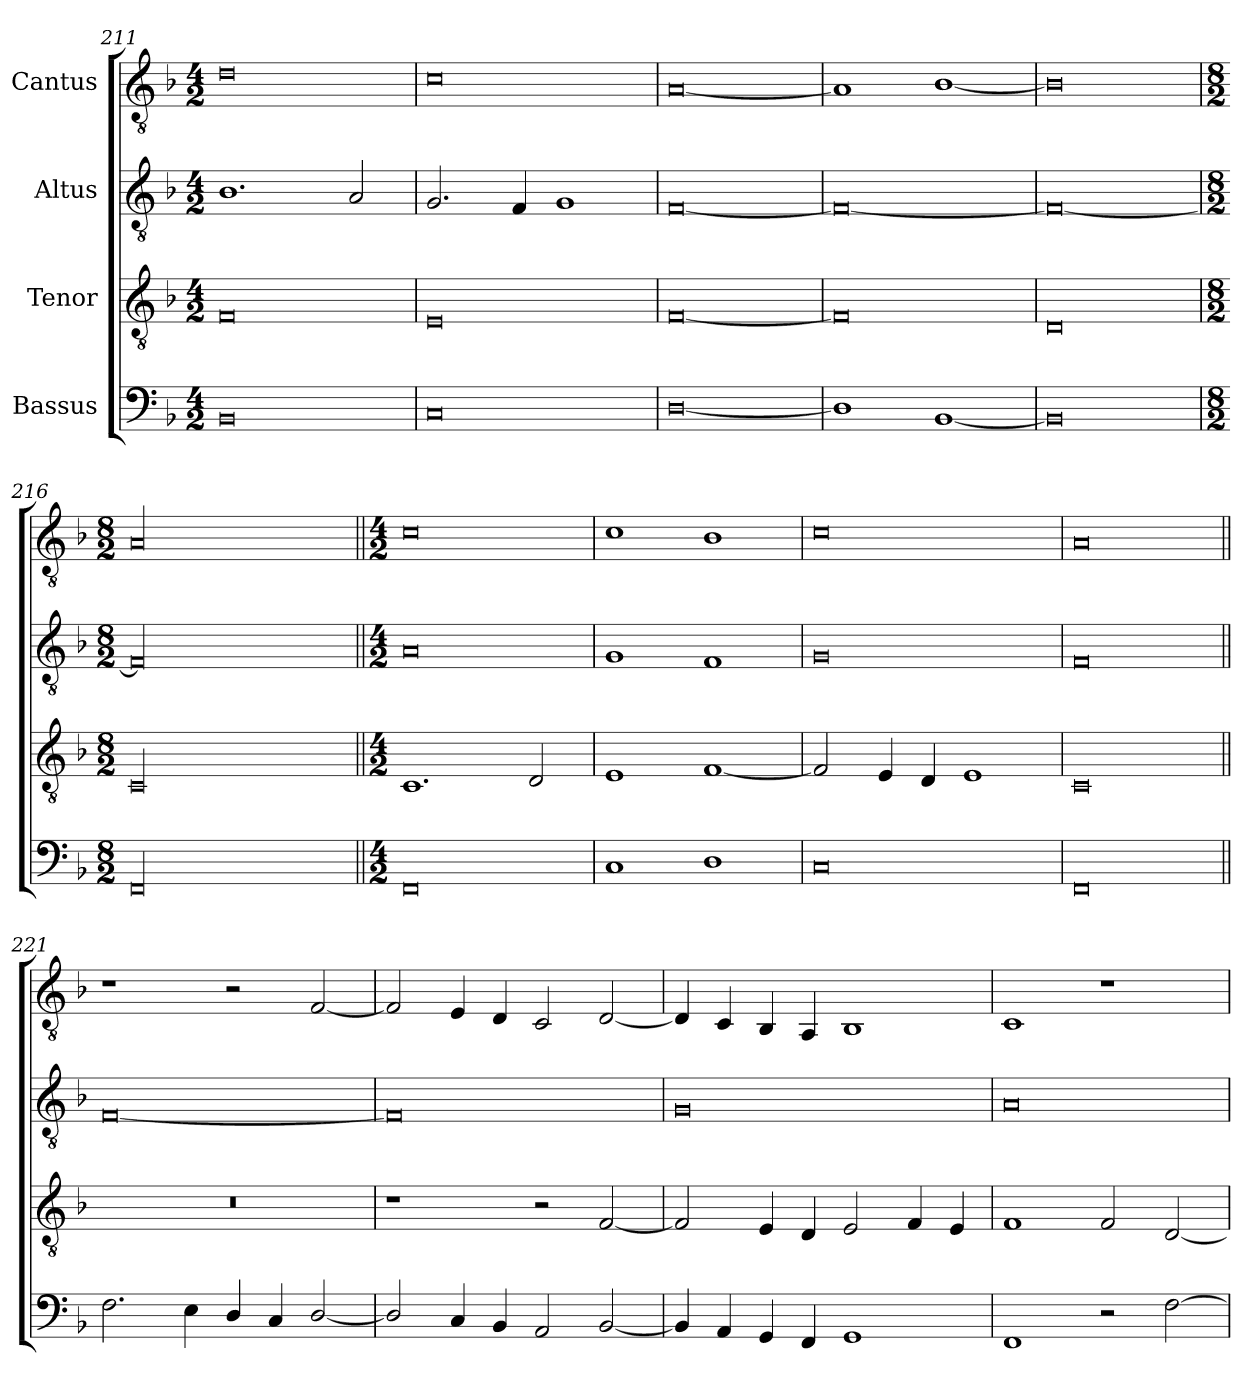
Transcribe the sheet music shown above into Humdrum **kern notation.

**kern	**kern	**kern	**kern
*part4	*part3	*part2	*part1
*staff4	*staff3	*staff2	*staff1
*I"Bassus	*I"Tenor	*I"Altus	*I"Cantus
*clefF4	*clefGv2	*clefGv2	*clefGv2
*k[b-]	*k[b-]	*k[b-]	*k[b-]
*M4/2	*M4/2	*M4/2	*M4/2
=211	=211	=211	=211
0BB-/	0F/	1.B-/	0d\
.	.	2A/	.
=212	=212	=212	=212
0C/	0E/	2.G/	0c\
.	.	4F/	.
.	.	1G/	.
=213	=213	=213	=213
[0D/	[0F/	[0F/	[0A/
=214	=214	=214	=214
1D/]	0F/]	0F/_	1A/]
[1BB-/	.	.	[1B-/
=215	=215	=215	=215
0BB-/]	0D/	0F/_	0B-/]
=216	=216	=216	=216
*M8/2	*M8/2	*M8/2	*M8/2
00FF/	00C/	00F/]	00A/
=217||	=217||	=217||	=217||
*M4/2	*M4/2	*M4/2	*M4/2
0FF/	1.C/	0A/	0c\
.	2D/	.	.
=218	=218	=218	=218
1C/	1E/	1G/	1c\
1D/	[1F/	1F/	1B-/
=219	=219	=219	=219
0C/	2F/]	0G/	0c\
.	4E/	.	.
.	4D/	.	.
.	1E/	.	.
=220	=220	=220	=220
0FF/	0C/	0F/	0A/
=221||	=221||	=221||	=221||
2.F\	0r	[0F/	1r
4E\	.	.	.
4D/	.	.	2r
4C/	.	.	.
[2D/	.	.	[2F/
=222	=222	=222	=222
2D/]	1r	0F/]	2F/]
4C/	.	.	4E/
4BB-/	.	.	4D/
2AA/	2r	.	2C/
[2BB-/	[2F/	.	[2D/
=223	=223	=223	=223
4BB-/]	2F/]	0G/	4D/]
4AA/	.	.	4C/
4GG/	4E/	.	4BB-/
4FF/	4D/	.	4AA/
1GG/	2E/	.	1BB-/
.	4F/	.	.
.	4E/	.	.
=224	=224	=224	=224
1FF/	1F/	0A/	1C/
2r	2F/	.	1r
[2F\	[2D/	.	.
=	=	=	=
*-	*-	*-	*-
